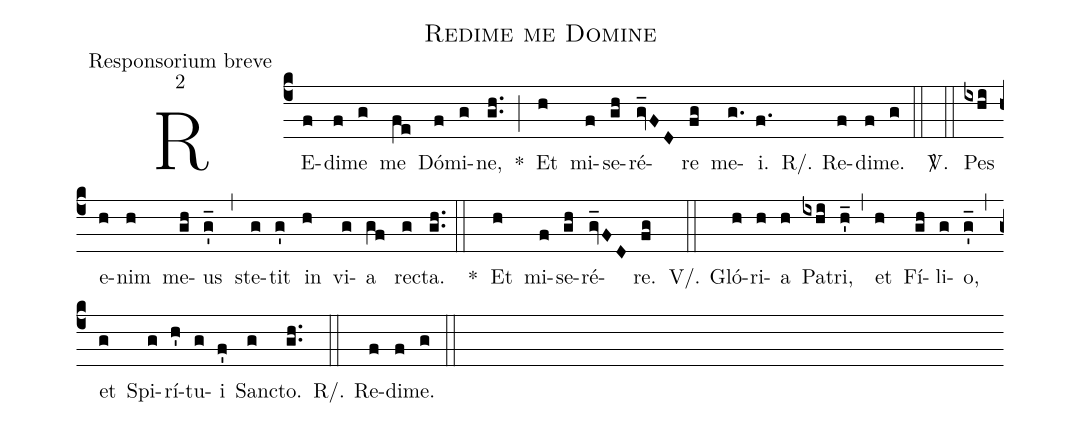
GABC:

name:Redime me Domine;
office-part:Responsorium breve;
mode:2;
%%
(c4) RE(f)di(f)me(g) me(fe) Dó(f)mi(g)ne,(gh..) *(;) Et(h) mi(f)se(gh)ré(gv_FD)re(fg) me(g.)i.(f.)
R/. Re(f)di(f)me.(g) (::)
<sp>V/</sp>.(::) Pes(ixhi) e(h)nim(h) me(gh)us(g'_) (,) ste(g)tit(g') in(h) vi(g)a(gf) re(g)cta.(gh..) (::)
*() Et(h) mi(f)se(gh)ré(gv_FD)re.(fg) (::)
V/. Gló(h)ri(h)a(h) Pa(ixhi)tri,(h'_) (,) et(h) Fí(gh)li(g)o,(g'_) (,) et(g) Spi(g)rí(h')tu(g)i(f') San(g)cto.(gh..) (::)
R/. Re(f)di(f)me.(g) (::)
